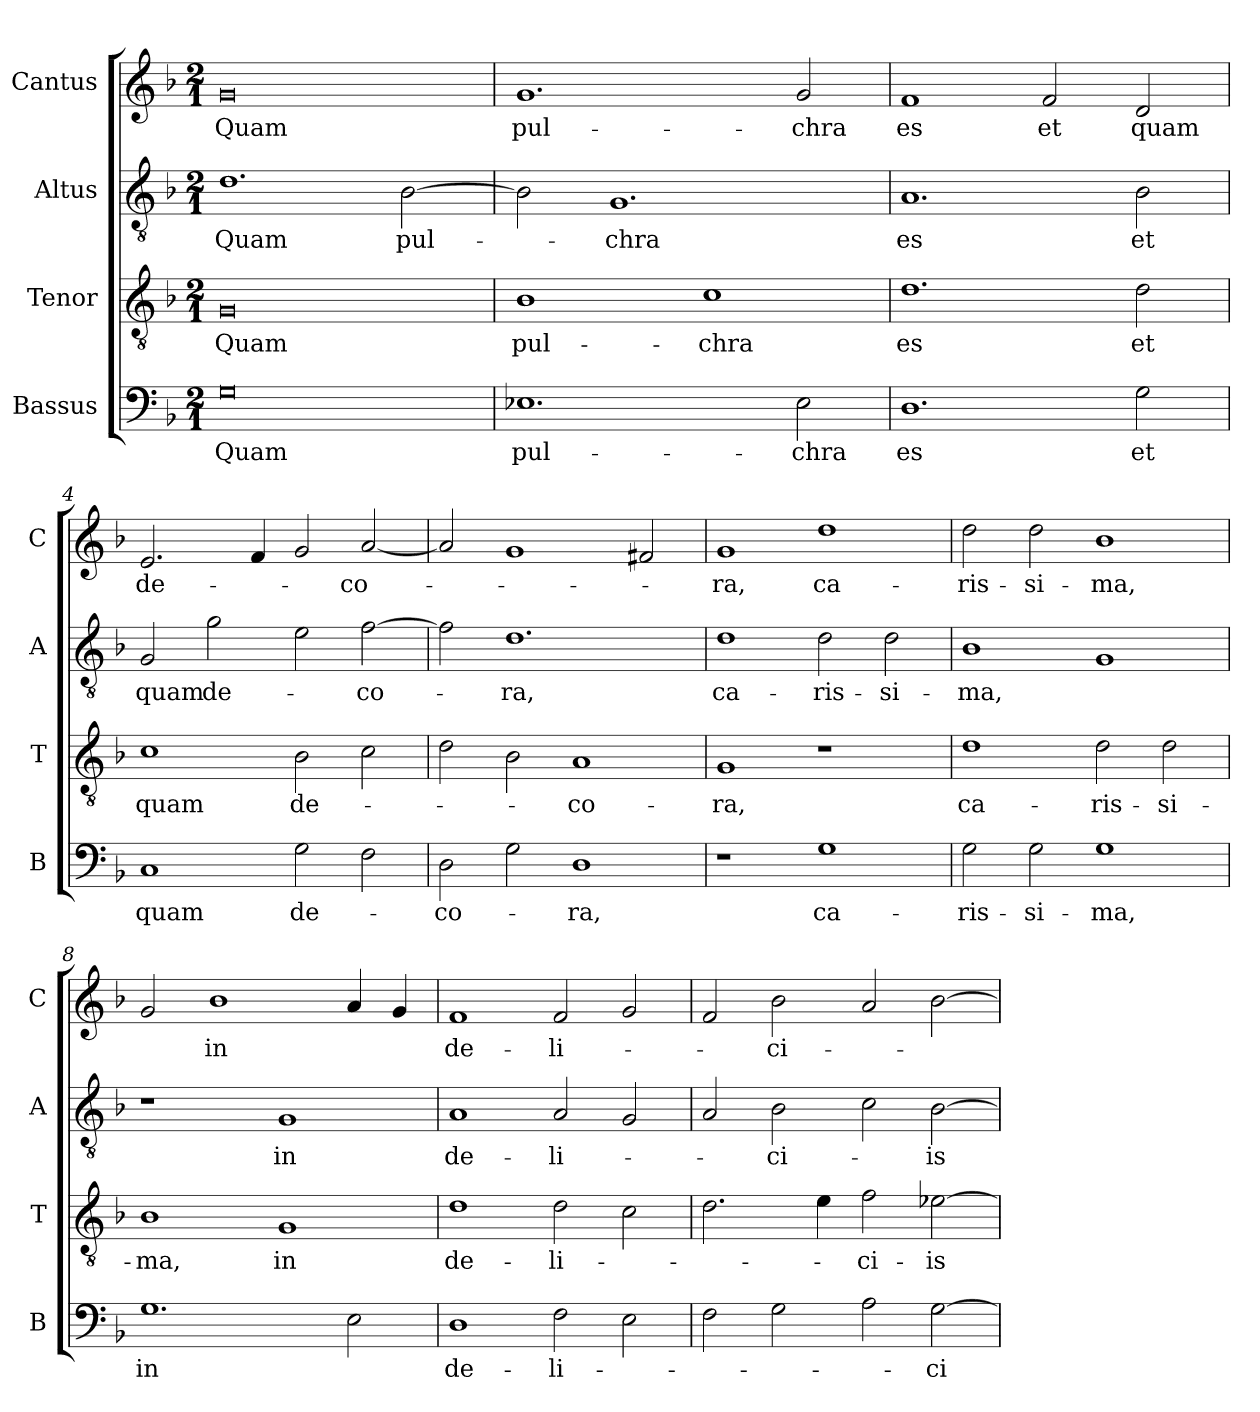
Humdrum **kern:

**kern	**text	**kern	**text	**kern	**text	**kern	**text
*part4	*part4	*part3	*part3	*part2	*part2	*part1	*part1
*staff4	*staff4	*staff3	*staff3	*staff2	*staff2	*staff1	*staff1
*I"Bassus	*	*I"Tenor	*	*I"Altus	*	*I"Cantus	*
*I'B	*	*I'T	*	*I'A	*	*I'C	*
*clefF4	*	*clefGv2	*	*clefGv2	*	*clefG2	*
*k[b-]	*	*k[b-]	*	*k[b-]	*	*k[b-]	*
*M2/1	*	*M2/1	*	*M2/1	*	*M2/1	*
=1	=1	=1	=1	=1	=1	=1	=1
0G	Quam	0G	Quam	1.d	Quam	0g	Quam
.	.	.	.	[2B-	pul-	.	.
=2	=2	=2	=2	=2	=2	=2	=2
1.E-X	pul-	1B-	pul-	2B-]	.	1.g	pul-
.	.	.	.	1.G	-chra	.	.
.	.	1c	-chra	.	.	.	.
2E-	-chra	.	.	.	.	2g	-chra
=3	=3	=3	=3	=3	=3	=3	=3
1.D	es	1.d	es	1.A	es	1f	es
.	.	.	.	.	.	2f	et
2G	et	2d	et	2B-	et	2d	quam
!!LO:LB:g=z
=4	=4	=4	=4	=4	=4	=4	=4
1C	quam	1c	quam	2G	quam	2.e	de-
.	.	.	.	2g	de-	.	.
.	.	.	.	.	.	4f	.
2G	de-	2B-	de-	2e	.	2g	.
2F	.	2c	.	[2f	-co-	[2a	-co-
=5	=5	=5	=5	=5	=5	=5	=5
2D	-co-	2d	.	2f]	.	2a]	.
2G	.	2B-	.	1.d	-ra,	1g	.
1D	-ra,	1A	-co-	.	.	.	.
.	.	.	.	.	.	2f#X	.
=6	=6	=6	=6	=6	=6	=6	=6
1r	.	1G	-ra,	1d	ca-	1g	-ra,
1G	ca-	1r	.	2d	-ris-	1dd	ca-
.	.	.	.	2d	-si-	.	.
=7	=7	=7	=7	=7	=7	=7	=7
2G	-ris-	1d	ca-	1B-	-ma,	2dd	-ris-
2G	-si-	.	.	.	.	2dd	-si-
1G	-ma,	2d	-ris-	1G	.	1b-	-ma,
.	.	2d	-si-	.	.	.	.
!!LO:LB:g=z
=8	=8	=8	=8	=8	=8	=8	=8
1.G	in	1B-	-ma,	1r	.	2g	.
.	.	.	.	.	.	1b-	in
.	.	1G	in	1G	in	.	.
2E	.	.	.	.	.	4a	.
.	.	.	.	.	.	4g	.
=9	=9	=9	=9	=9	=9	=9	=9
1D	de-	1d	de-	1A	de-	1f	de-
2F	-li-	2d	-li-	2A	-li-	2f	-li-
2E	.	2c	.	2G	.	2g	.
=10	=10	=10	=10	=10	=10	=10	=10
2F	.	2.d	.	2A	.	2f	.
2G	.	.	.	2B-	-ci-	2b-	-ci-
.	.	4e	.	.	.	.	.
2A	.	2f	-ci-	2c	.	2a	.
[2G	-ci-	[2e-X	-is	[2B-	-is	[2b-	.
=	=	=	=	=	=	=	=
*-	*-	*-	*-	*-	*-	*-	*-
